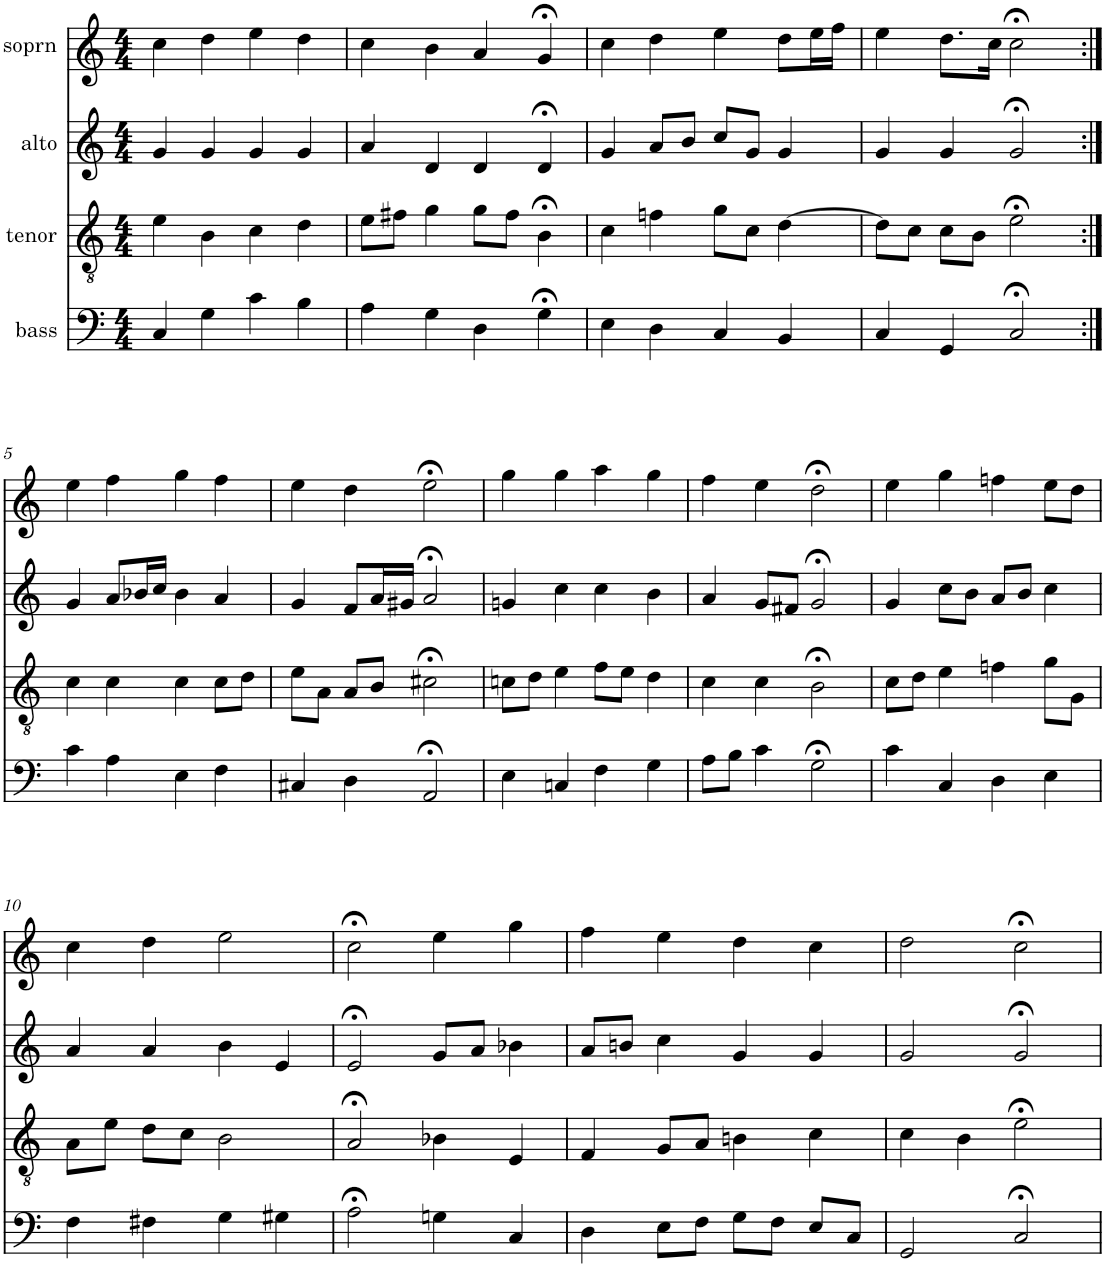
**kern	**kern	**kern	**kern
*part4	*part3	*part2	*part1
*staff4	*staff3	*staff2	*staff1
*I"bass	*I"tenor	*I"alto	*I"soprn
*clefF4	*clefGv2	*clefG2	*clefG2
*k[]	*k[]	*k[]	*k[]
*M4/4	*M4/4	*M4/4	*M4/4
=1	=1	=1	=1
4C/	4e\	4g/	4cc\
4G\	4B\	4g/	4dd\
4c\	4c\	4g/	4ee\
4B\	4d\	4g/	4dd\
=2	=2	=2	=2
4A\	8e\L	4a/	4cc\
.	8f#X\J	.	.
4G\	4g\	4d/	4b\
4D\	8g\L	4d/	4a/
.	8f#\J	.	.
4G;<\	4B;<\	4d;</	4g;</
=3	=3	=3	=3
4E\	4c\	4g/	4cc\
4D\	4fn\	8a/L	4dd\
.	.	8b/J	.
4C/	8g\L	8cc/L	4ee\
.	8c\J	8g/J	.
4BB/	[4d\	4g/	8dd\L
.	.	.	16ee\L
.	.	.	16ff\JJ
=4	=4	=4	=4
4C/	8d\L]	4g/	4ee\
.	8c\J	.	.
4GG/	8c\L	4g/	8.dd\L
.	8B\J	.	.
.	.	.	16cc\Jk
2C;</	2e;<\	2g;</	2cc;<\
!!LO:LB:g=z
=5:|!	=5:|!	=5:|!	=5:|!
4c\	4c\	4g/	4ee\
4A\	4c\	8a/L	4ff\
.	.	16b-X/L	.
.	.	16cc/JJ	.
4E\	4c\	4b-\	4gg\
4F\	8c\L	4a/	4ff\
.	8d\J	.	.
=6	=6	=6	=6
4C#X/	8e\L	4g/	4ee\
.	8A\J	.	.
4D\	8A/L	8f/L	4dd\
.	8B/J	16a/L	.
.	.	16g#X/JJ	.
2AA;</	2c#X;<\	2a;</	2ee;<\
=7	=7	=7	=7
4E\	8cn\L	4gn/	4gg\
.	8d\J	.	.
4Cn/	4e\	4cc\	4gg\
4F\	8f\L	4cc\	4aa\
.	8e\J	.	.
4G\	4d\	4b\	4gg\
=8	=8	=8	=8
8A\L	4c\	4a/	4ff\
8B\J	.	.	.
4c\	4c\	8g/L	4ee\
.	.	8f#X/J	.
2G;<\	2B;<\	2g;</	2dd;<\
=9	=9	=9	=9
4c\	8c\L	4g/	4ee\
.	8d\J	.	.
4C/	4e\	8cc\L	4gg\
.	.	8b\J	.
4D\	4fn\	8a/L	4ffn\
.	.	8b/J	.
4E\	8g\L	4cc\	8ee\L
.	8G\J	.	8dd\J
!!LO:LB:g=z
=10	=10	=10	=10
4F\	8A\L	4a/	4cc\
.	8e\J	.	.
4F#X\	8d\L	4a/	4dd\
.	8c\J	.	.
4G\	2B\	4b\	2ee\
4G#X\	.	4e/	.
=11	=11	=11	=11
2A;<\	2A;</	2e;</	2cc;<\
4Gn\	4B-X\	8g/L	4ee\
.	.	8a/J	.
4C/	4E/	4b-X\	4gg\
=12	=12	=12	=12
4D\	4F/	8a/L	4ff\
.	.	8bn/J	.
8E\L	8G/L	4cc\	4ee\
8F\J	8A/J	.	.
8G\L	4Bn\	4g/	4dd\
8F\J	.	.	.
8E/L	4c\	4g/	4cc\
8C/J	.	.	.
=13	=13	=13	=13
2GG/	4c\	2g/	2dd\
.	4B\	.	.
2C;</	2e;<\	2g;</	2cc;<\
=	=	=	=
*-	*-	*-	*-
